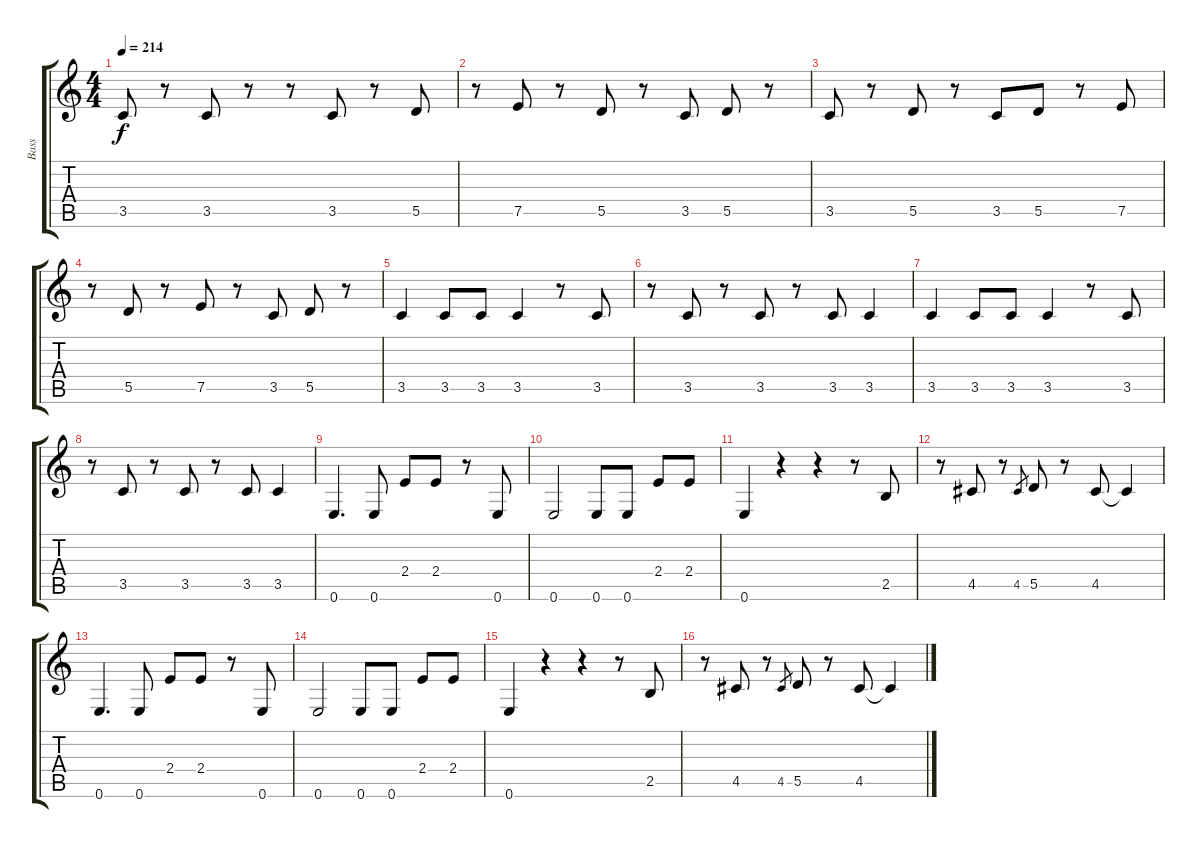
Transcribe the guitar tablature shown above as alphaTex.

\track ("Bass" "Bass") {instrument electricbasspick}
\staff {score tabs}
\tuning (E4 B3 G3 D3 A2 E2) {hide}
\ts (4 4)
\tempo 214
\clef g2
\ks c
3.5.8{dy f} r.8 3.5.8 r.8 r.8 3.5.8 r.8 5.5.8 |
r.8 7.5.8 r.8 5.5.8 r.8 3.5.8 5.5.8 r.8 |
3.5.8 r.8 5.5.8 r.8 3.5.8 5.5.8 r.8 7.5.8 |
r.8 5.5.8 r.8 7.5.8 r.8 3.5.8 5.5.8 r.8 |
3.5.4 3.5.8 3.5.8 3.5.4 r.8 3.5.8 |
r.8 3.5.8 r.8 3.5.8 r.8 3.5.8 3.5.4 |
3.5.4 3.5.8 3.5.8 3.5.4 r.8 3.5.8 |
r.8 3.5.8 r.8 3.5.8 r.8 3.5.8 3.5.4 |
0.6.4{d} 0.6.8 2.4.8 2.4.8 r.8 0.6.8 |
0.6.2 0.6.8 0.6.8 2.4.8 2.4.8 |
0.6.4 r.4 r.4 r.8 2.5.8 |
r.8 4.5.8 r.8 4.5.8{gr} 5.5.8 r.8 4.5.8 4.5{t}.4 |
0.6.4{d} 0.6.8 2.4.8 2.4.8 r.8 0.6.8 |
0.6.2 0.6.8 0.6.8 2.4.8 2.4.8 |
0.6.4 r.4 r.4 r.8 2.5.8 |
r.8 4.5.8 r.8 4.5.8{gr} 5.5.8 r.8 4.5.8 4.5{t}.4
